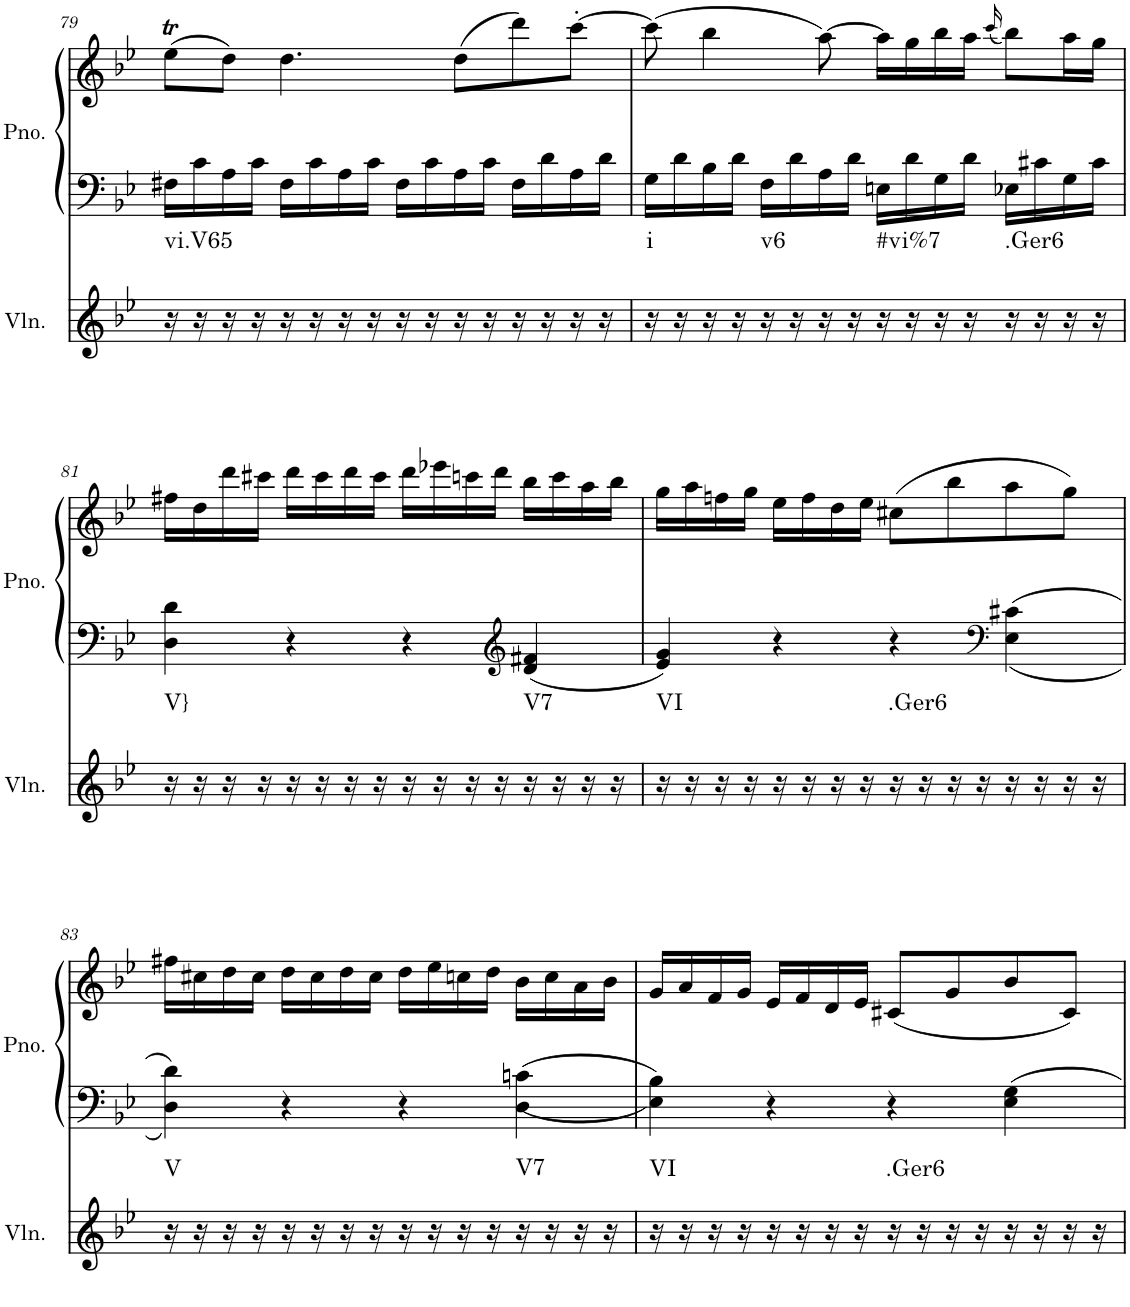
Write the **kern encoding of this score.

**kern	**harte	**kern	**kern
*part2	*part2	*part1	*part1
*staff3	*	*staff2	*staff1
*I"Violin	*	*I"Piano, Piano right	*
*I'Vln.	*	*I'Pno.	*
!!LO:PB:g=z
*clefG2	*	*clefF4	*clefG2
*k[b-e-]	*	*k[b-e-]	*k[b-e-]
*M4/4	*	*M4/4	*M4/4
*met(c)	*	*met(c)	*met(c)
=79	=79	=79	=79
!	!LO:H:kt=vi.V65	!	!
16r	N	16F#X\LL	(8ee-T\L
16r	.	16c\	.
16r	.	16A\	8dd\J)
16r	.	16c\JJ	.
16r	.	16F#\LL	4.dd\
16r	.	16c\	.
16r	.	16A\	.
16r	.	16c\JJ	.
16r	.	16F#\LL	.
16r	.	16c\	.
16r	.	16A\	(8dd\L
16r	.	16c\JJ	.
16r	.	16F#\LL	8ddd\)
16r	.	16d\	.
16r	.	16A\	[8ccc'\J
16r	.	16d\JJ	.
=80	=80	=80	=80
!	!LO:H:kt=i	!	!
16r	N	16G\LL	(8ccc\]
16r	.	16d\	.
16r	.	16B-\	4bb-\
16r	.	16d\JJ	.
!	!LO:H:kt=v6	!	!
16r	N	16F\LL	.
16r	.	16d\	.
16r	.	16A\	[8aa\)
16r	.	16d\JJ	.
!	!LO:H:kt=#vi%7	!	!
16r	N	16En\LL	16aa\LL]
16r	.	16d\	16gg\
16r	.	16G\	16bb-\
16r	.	16d\JJ	16aa\JJ
.	.	.	(16qccc/
!	!LO:H:kt=.Ger6	!	!
16r	N	16E-X\LL	8bb-\L)
16r	.	16c#X\	.
16r	.	16G\	16aa\L
16r	.	16c#\JJ	16gg\JJ
!!LO:LB:g=z
=81	=81	=81	=81
!	!LO:H:kt=V}	!	!
16r	N	4D\ 4d\	16ff#X\LL
16r	.	.	16dd\
16r	.	.	16ddd\
16r	.	.	16ccc#X\JJ
16r	.	4r	16ddd\LL
16r	.	.	16ccc#\
16r	.	.	16ddd\
16r	.	.	16ccc#\JJ
16r	.	4r	16ddd\LL
16r	.	.	16eee-X\
16r	.	.	16cccn\
16r	.	.	16ddd\JJ
*	*	*clefG2	*
!	!LO:H:kt=V7	!	!
16r	N	4d/ 4f#X/	16bb-\LL
16r	.	.	16ccc\
16r	.	.	16aa\
16r	.	.	16bb-\JJ
=82	=82	=82	=82
!	!LO:H:kt=VI	!	!
16r	N	4e-/ 4g/	16gg\LL
16r	.	.	16aa\
16r	.	.	16ffn\
16r	.	.	16gg\JJ
16r	.	4r	16ee-\LL
16r	.	.	16ff\
16r	.	.	16dd\
16r	.	.	16ee-\JJ
!	!LO:H:kt=.Ger6	!	!
16r	N	4r	(8cc#X\L
16r	.	.	.
16r	.	.	8bb-\
16r	.	.	.
*	*	*clefF4	*
16r	.	4E-\ 4c#X\	8aa\
16r	.	.	.
16r	.	.	8gg\J)
16r	.	.	.
!!LO:LB:g=z
=83	=83	=83	=83
!	!LO:H:kt=V	!	!
16r	N	4D\ 4d\	16ff#X\LL
16r	.	.	16cc#X\
16r	.	.	16dd\
16r	.	.	16cc#\JJ
16r	.	4r	16dd\LL
16r	.	.	16cc#\
16r	.	.	16dd\
16r	.	.	16cc#\JJ
16r	.	4r	16dd\LL
16r	.	.	16ee-\
16r	.	.	16ccn\
16r	.	.	16dd\JJ
!	!LO:H:kt=V7	!	!
16r	N	4D\ 4cn\	16b-\LL
16r	.	.	16cc\
16r	.	.	16a\
16r	.	.	16b-\JJ
=84	=84	=84	=84
!	!LO:H:kt=VI	!	!
16r	N	4E-\ 4B-\	16g/LL
16r	.	.	16a/
16r	.	.	16f/
16r	.	.	16g/JJ
16r	.	4r	16e-/LL
16r	.	.	16f/
16r	.	.	16d/
16r	.	.	16e-/JJ
!	!LO:H:kt=.Ger6	!	!
16r	N	4r	(8c#X/L
16r	.	.	.
16r	.	.	8g/
16r	.	.	.
16r	.	4E-\ 4G\	8b-/
16r	.	.	.
16r	.	.	8c#/J)
16r	.	.	.
=	=	=	=
*-	*-	*-	*-
